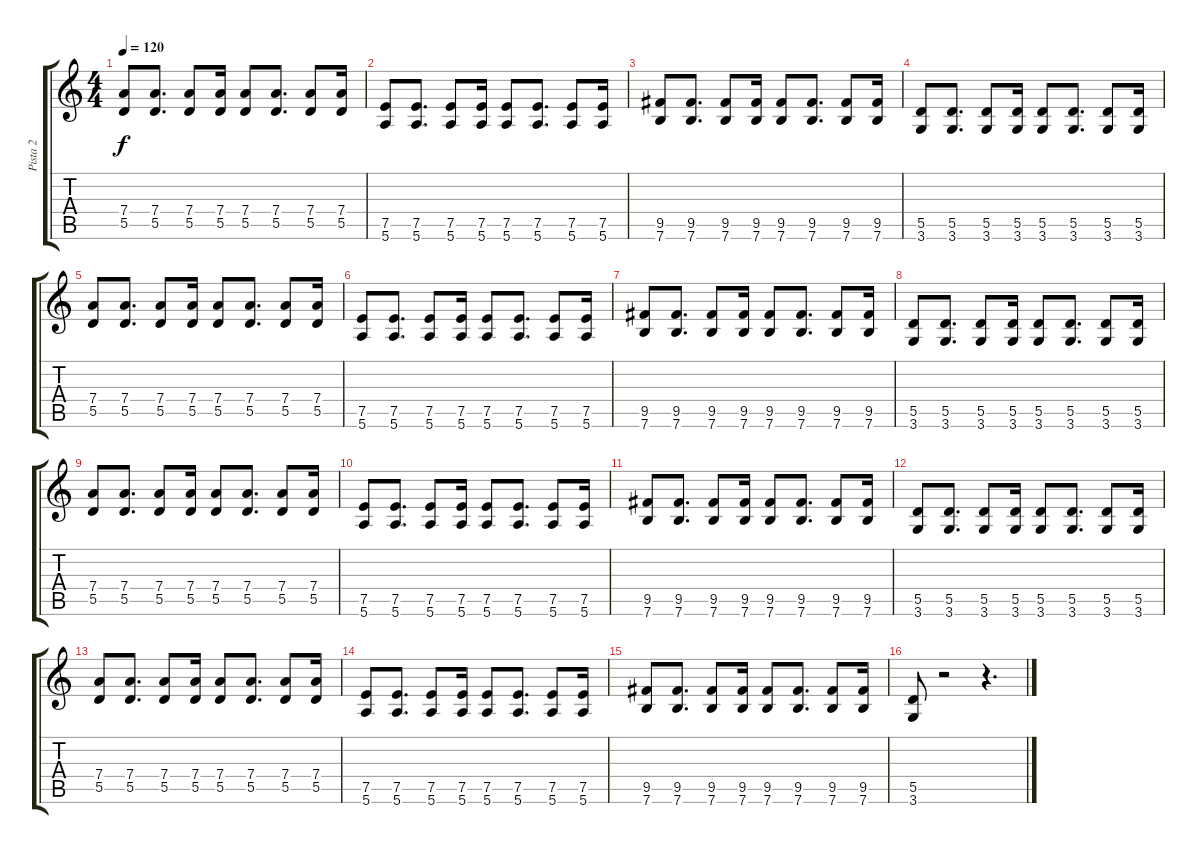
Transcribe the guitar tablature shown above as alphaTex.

\track ("Pista 2" "Pista 2") {instrument distortionguitar}
\staff {score tabs}
\tuning (E4 B3 G3 D3 A2 E2) {hide}
\ts (4 4)
\tempo 120
\clef g2
\ks c
(7.4 5.5).8{dy f} (7.4 5.5).8{d} (7.4 5.5).8 (7.4 5.5).16 (7.4 5.5).8 (7.4 5.5).8{d} (7.4 5.5).8 (7.4 5.5).16 |
(7.5 5.6).8 (7.5 5.6).8{d} (7.5 5.6).8 (7.5 5.6).16 (7.5 5.6).8 (7.5 5.6).8{d} (7.5 5.6).8 (7.5 5.6).16 |
(9.5 7.6).8 (9.5 7.6).8{d} (9.5 7.6).8 (9.5 7.6).16 (9.5 7.6).8 (9.5 7.6).8{d} (9.5 7.6).8 (9.5 7.6).16 |
(5.5 3.6).8 (5.5 3.6).8{d} (5.5 3.6).8 (5.5 3.6).16 (5.5 3.6).8 (5.5 3.6).8{d} (5.5 3.6).8 (5.5 3.6).16 |
(7.4 5.5).8 (7.4 5.5).8{d} (7.4 5.5).8 (7.4 5.5).16 (7.4 5.5).8 (7.4 5.5).8{d} (7.4 5.5).8 (7.4 5.5).16 |
(7.5 5.6).8 (7.5 5.6).8{d} (7.5 5.6).8 (7.5 5.6).16 (7.5 5.6).8 (7.5 5.6).8{d} (7.5 5.6).8 (7.5 5.6).16 |
(9.5 7.6).8 (9.5 7.6).8{d} (9.5 7.6).8 (9.5 7.6).16 (9.5 7.6).8 (9.5 7.6).8{d} (9.5 7.6).8 (9.5 7.6).16 |
(5.5 3.6).8 (5.5 3.6).8{d} (5.5 3.6).8 (5.5 3.6).16 (5.5 3.6).8 (5.5 3.6).8{d} (5.5 3.6).8 (5.5 3.6).16 |
(7.4 5.5).8 (7.4 5.5).8{d} (7.4 5.5).8 (7.4 5.5).16 (7.4 5.5).8 (7.4 5.5).8{d} (7.4 5.5).8 (7.4 5.5).16 |
(7.5 5.6).8 (7.5 5.6).8{d} (7.5 5.6).8 (7.5 5.6).16 (7.5 5.6).8 (7.5 5.6).8{d} (7.5 5.6).8 (7.5 5.6).16 |
(9.5 7.6).8 (9.5 7.6).8{d} (9.5 7.6).8 (9.5 7.6).16 (9.5 7.6).8 (9.5 7.6).8{d} (9.5 7.6).8 (9.5 7.6).16 |
(5.5 3.6).8 (5.5 3.6).8{d} (5.5 3.6).8 (5.5 3.6).16 (5.5 3.6).8 (5.5 3.6).8{d} (5.5 3.6).8 (5.5 3.6).16 |
(7.4 5.5).8 (7.4 5.5).8{d} (7.4 5.5).8 (7.4 5.5).16 (7.4 5.5).8 (7.4 5.5).8{d} (7.4 5.5).8 (7.4 5.5).16 |
(7.5 5.6).8 (7.5 5.6).8{d} (7.5 5.6).8 (7.5 5.6).16 (7.5 5.6).8 (7.5 5.6).8{d} (7.5 5.6).8 (7.5 5.6).16 |
(9.5 7.6).8 (9.5 7.6).8{d} (9.5 7.6).8 (9.5 7.6).16 (9.5 7.6).8 (9.5 7.6).8{d} (9.5 7.6).8 (9.5 7.6).16 |
(5.5 3.6).8 r.2 r.4{d}
